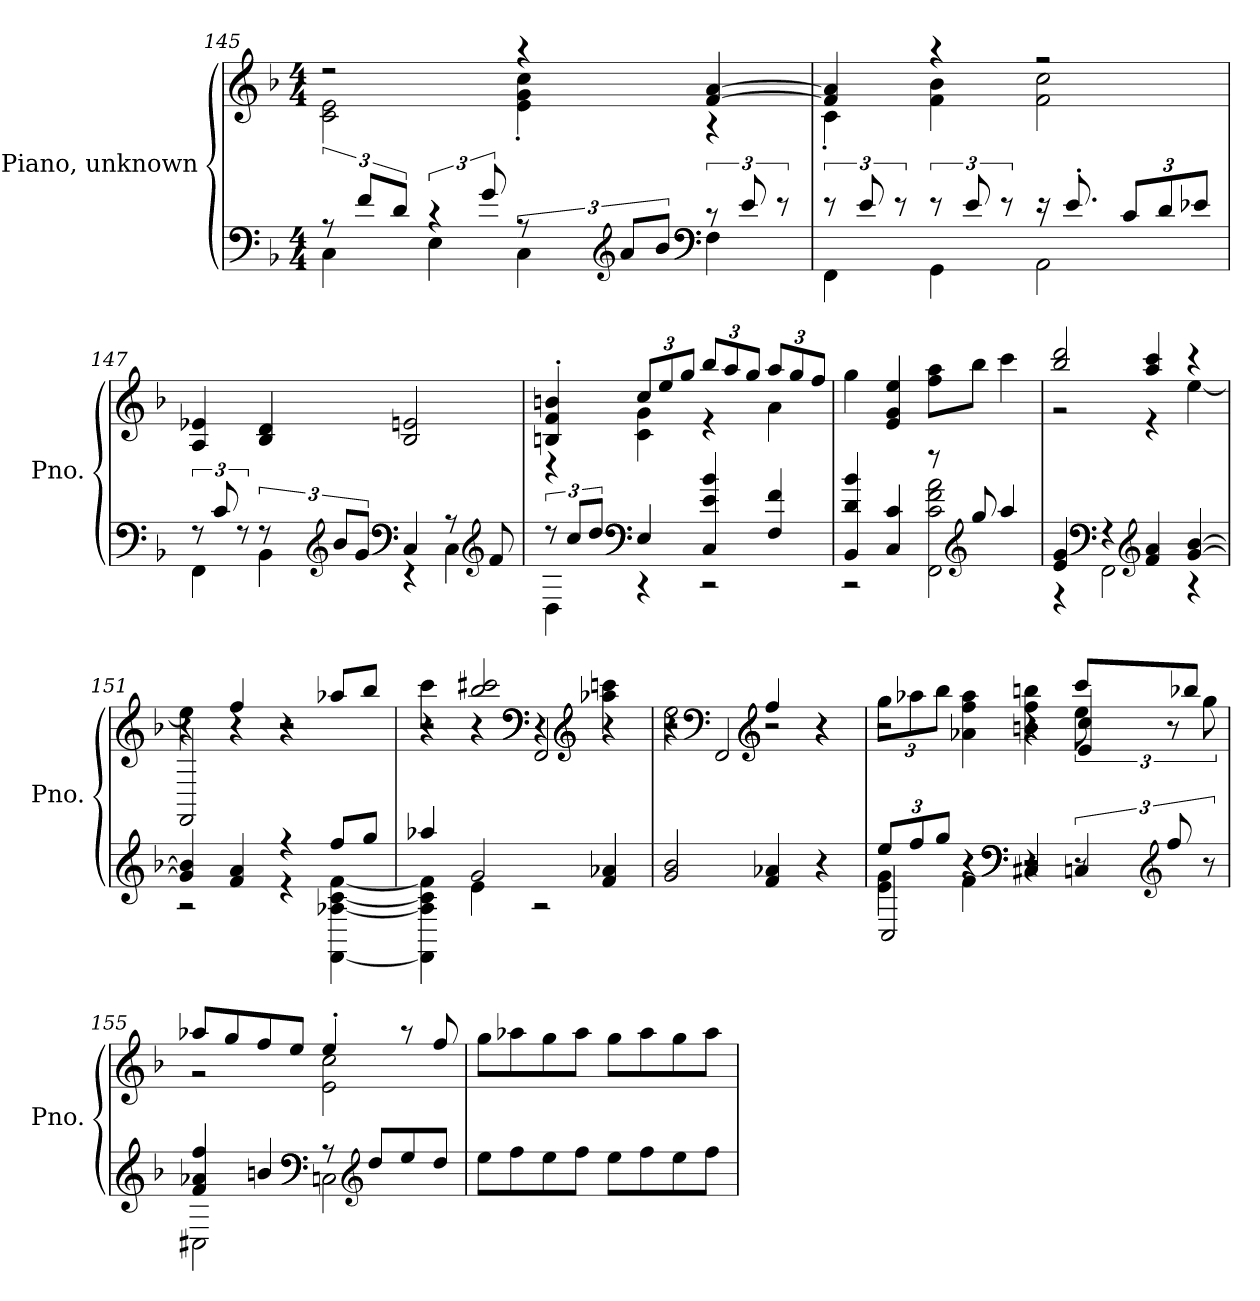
**kern	**kern
*part1	*part1
*staff2	*staff1
*I"Piano, unknown	*
*I'Pno.	*
!!LO:LB:g=z
*clefF4	*clefG2
*k[b-]	*k[b-]
*M4/4	*M4/4
=145	=145
*^	*^
12r	4C\	2r	2c\ 2e\
12f/L	.	.	.
12d/J	.	.	.
6r	4E\	.	.
12g/	.	.	.
12r	4C\	4r	4e\' 4g\' 4cc\'
*clefG2	*	*	*
12a/L	.	.	.
12b-/J	.	.	.
*clefF4	*	*	*
12r	4F\	[4f/ [4a/	4r
12e/	.	.	.
12r	.	.	.
=146	=146	=146	=146
12r	4FF\	4f/] 4a/]	4c'\
12e/	.	.	.
12r	.	.	.
12r	4GG\	4r	4f\ 4b-\
12e/	.	.	.
12r	.	.	.
16r	2AA\	2r	2f\ 2cc\
8.e'/	.	.	.
*Xbrackettup	*	*	*
12c/L	.	.	.
12d/	.	.	.
12e-X/J	.	.	.
*	*	*v	*v
=147	=147	=147
*brackettup	*	*
12r	4FF\	4A/ 4e-X/
12c/	.	.
12r	.	.
12r	4BB-\	4B-/ 4d/
*clefG2	*	*
12b-/L	.	.
12g/J	.	.
*clefF4	*	*
4C/	4r	2B-/ 2en/
8r	4C\	.
*clefG2	*	*
8f/	.	.
!!LO:LB:g=z
=148	=148	=148
*	*	*^
12r	4D\	4Bn/' 4f/' 4bn/'	4r
12cc/L	.	.	.
12dd/J	.	.	.
*clefF4	*	*	*
*	*	*Xbrackettup	*
4E/	4r	12cc/L	4c\ 4g\
.	.	12ee/	.
.	.	12gg/J	.
4C/ 4e/ 4b-/	2r	12bb-/L	4r
.	.	12aa/	.
.	.	12gg/J	.
4F/ 4f/	.	12aa/L	4a\
.	.	12gg/	.
.	.	12ff/J	.
*	*	*v	*v
=149	=149	=149
4BB-/ 4d/ 4b-/	2r	4gg\
4C/ 4c/	.	4e/ 4g/ 4ee/
8r	2FF\ 2c\ 2f\ 2a\	8ff\ 8aa\L
*clefG2	*	*
8gg/	.	8bb-\J
4aa/	.	4ccc\
=150	=150	=150
*	*	*^
4e/ 4g/	4r	2bb-/ 2ddd/	2r
*clefF4	*	*	*
4r	2FF\	.	.
*clefG2	*	*	*
4f/ 4a/	.	4aa/ 4ccc/	4r
[4g/ [4b-/	4r	4r	[4ee\
=151	=151	=151	=151
*	*	*	*^
4g/] 4b-/]	2r	4r	4ee\]	2FF/
4f/ 4a/	.	4ff/	4r	.
4r	4r	4r	2r	2r
8ff/L	[4FF\ [4A-X\ [4c\ [4f\	8aa-X/L	.	.
8gg/J	.	8bb-/J	.	.
!!LO:LB:g=z	!!	!!
=152	=152	=152	=152	=152
4aa-X/	4FF\] 4A-\] 4c\] 4f\]	4r	4ccc\	2r
2g/	4e\	2bb-/ 2ccc#X/	4r	.
*	*	*clefF4	*	*
.	2r	.	4r	2FF/
*	*	*clefG2	*	*
4f/ 4a-X/	.	4r	4aa-X\ 4cccn\	.
*v	*v	*	*	*
=153	=153	=153	=153
2g/ 2b-/	2r	2ee\	4r
*	*clefF4	*	*
.	.	.	2FF/
*	*clefG2	*	*
4f/ 4a-X/	4ff/	2r	.
4r	4r	.	4r
=154	=154	=154	=154
*Xbrackettup	*	*	*
*^	*	*	*
*	*^	*	*	*
12ee/L	4e\ 4g\	2C/	2r	12gg\L	2r
12ff/	.	.	.	12aa-X\	.
12gg/J	.	.	.	12bb-\J	.
4r	4f\	.	.	4a-X\ 4ff\ 4aa-\	.
*clefF4	*	*	*	*	*
4C#X/	2r	4r	4r	4bn\ 4ff\ 4bbn\	4r
*brackettup	*	*	*	*brackettup	*
12r	.	4Cn/	8ccc/L	12ee\	4e/ 4cc/
*clefG2	*	*	*	*	*
12ff/	.	.	.	12r	.
.	.	.	8bb-X/J	.	.
12r	.	.	.	12gg\	.
*	*v	*v	*	*	*
*	*	*	*v	*v
!!LO:PB:g=z
=155	=155	=155	=155
4f/ 4a-X/ 4ff/	2C#X\	8aa-X/L	2r
.	.	8gg/	.
4bn/	.	8ff/	.
.	.	8ee/J	.
*clefF4	*	*	*
8r	2Cn\	4ee'/	2e\ 2cc\
*clefG2	*	*	*
8dd/L	.	.	.
8ee/	.	8r	.
8dd/J	.	8ff/	.
*v	*v	*	*
*	*v	*v
=156	=156
8ee\L	8gg\L
8ff\	8aa-X\
8ee\	8gg\
8ff\J	8aa-\J
8ee\L	8gg\L
8ff\	8aa-\
8ee\	8gg\
8ff\J	8aa-\J
=	=
*-	*-
